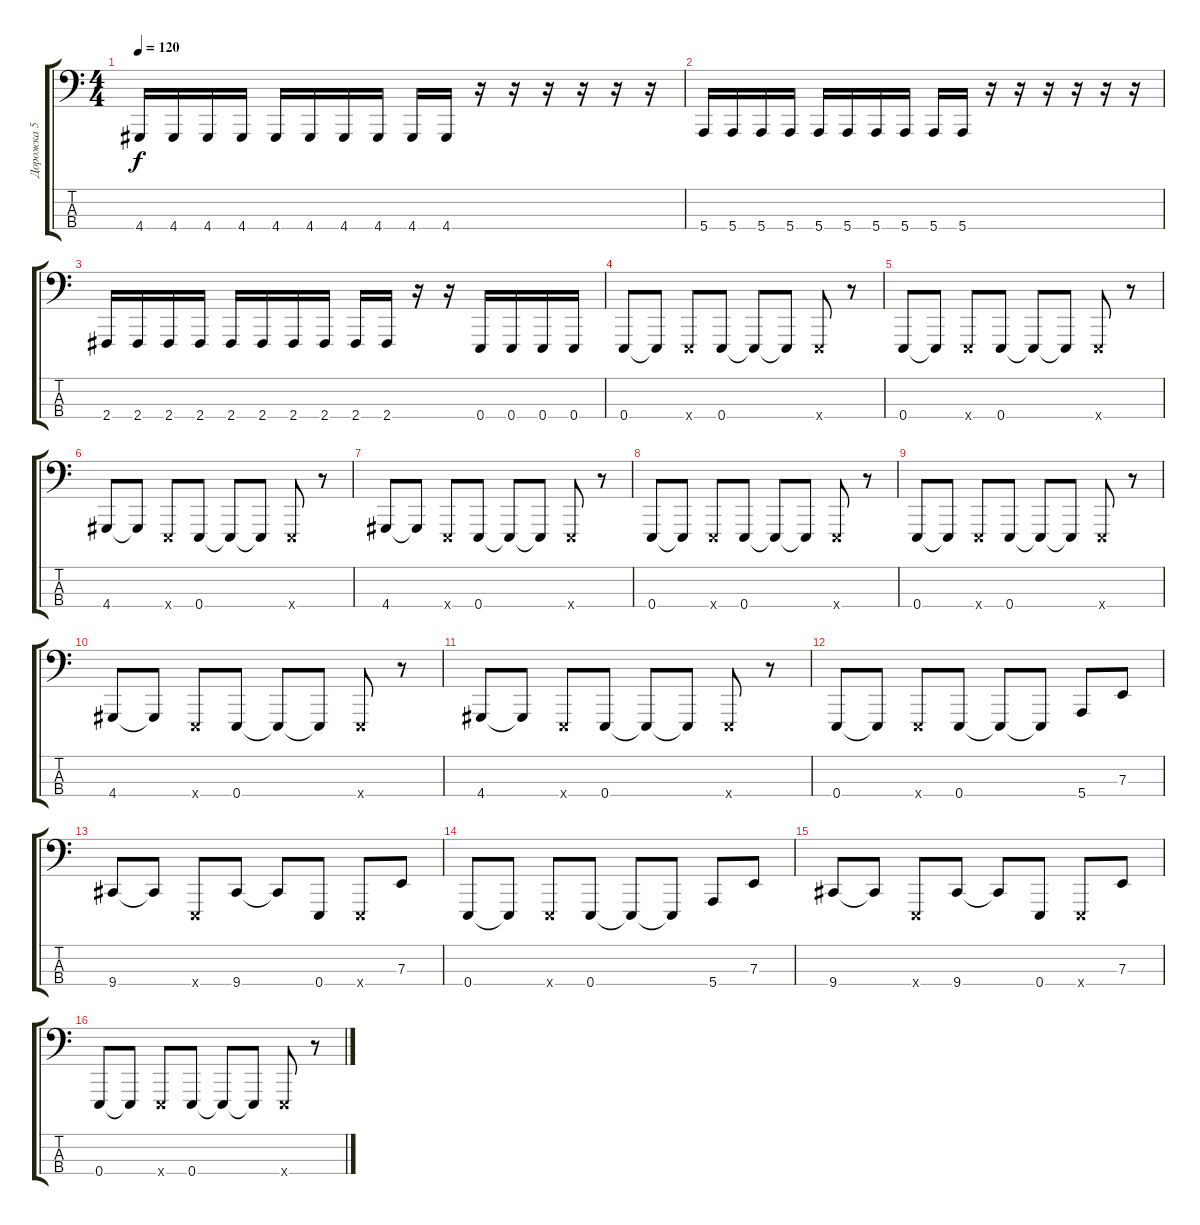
\track ("Дорожка 5" "Дорожка 5") {instrument lead2sawtooth}
\staff {score tabs}
\tuning (G2 D2 A1 E1) {hide}
\ts (4 4)
\tempo 120
\clef f4
\ks c
4.4.16{dy f} 4.4.16 4.4.16 4.4.16 4.4.16 4.4.16 4.4.16 4.4.16 4.4.16 4.4.16 r.16 r.16 r.16 r.16 r.16 r.16 |
5.4.16 5.4.16 5.4.16 5.4.16 5.4.16 5.4.16 5.4.16 5.4.16 5.4.16 5.4.16 r.16 r.16 r.16 r.16 r.16 r.16 |
2.4.16 2.4.16 2.4.16 2.4.16 2.4.16 2.4.16 2.4.16 2.4.16 2.4.16 2.4.16 r.16 r.16 0.4.16 0.4.16 0.4.16 0.4.16 |
0.4.8 0.4{t}.8 0.4{x}.8 0.4.8 0.4{t}.8 0.4{t}.8 0.4{x}.8 r.8 |
0.4.8 0.4{t}.8 0.4{x}.8 0.4.8 0.4{t}.8 0.4{t}.8 0.4{x}.8 r.8 |
4.4.8 4.4{t}.8 0.4{x}.8 0.4.8 0.4{t}.8 0.4{t}.8 0.4{x}.8 r.8 |
4.4.8 4.4{t}.8 0.4{x}.8 0.4.8 0.4{t}.8 0.4{t}.8 0.4{x}.8 r.8 |
0.4.8 0.4{t}.8 0.4{x}.8 0.4.8 0.4{t}.8 0.4{t}.8 0.4{x}.8 r.8 |
0.4.8 0.4{t}.8 0.4{x}.8 0.4.8 0.4{t}.8 0.4{t}.8 0.4{x}.8 r.8 |
4.4.8 4.4{t}.8 0.4{x}.8 0.4.8 0.4{t}.8 0.4{t}.8 0.4{x}.8 r.8 |
4.4.8 4.4{t}.8 0.4{x}.8 0.4.8 0.4{t}.8 0.4{t}.8 0.4{x}.8 r.8 |
0.4.8 0.4{t}.8 0.4{x}.8 0.4.8 0.4{t}.8 0.4{t}.8 5.4.8 7.3.8 |
9.4.8 9.4{t}.8 0.4{x}.8 9.4.8 9.4{t}.8 0.4.8 0.4{x}.8 7.3.8 |
0.4.8 0.4{t}.8 0.4{x}.8 0.4.8 0.4{t}.8 0.4{t}.8 5.4.8 7.3.8 |
9.4.8 9.4{t}.8 0.4{x}.8 9.4.8 9.4{t}.8 0.4.8 0.4{x}.8 7.3.8 |
0.4.8 0.4{t}.8 0.4{x}.8 0.4.8 0.4{t}.8 0.4{t}.8 0.4{x}.8 r.8
